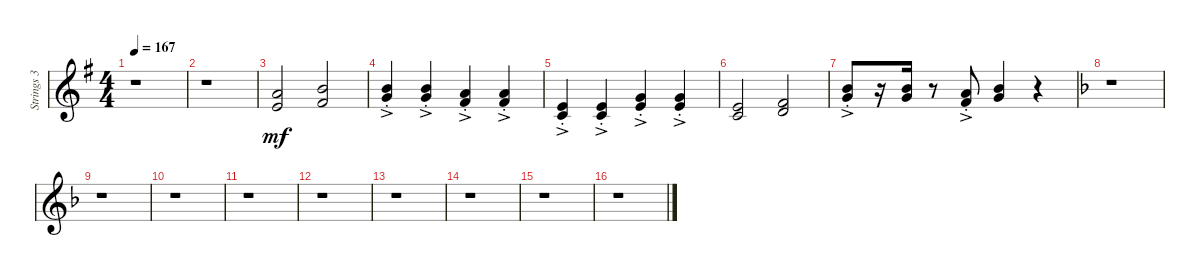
\track ("Strings 3" "Strings 3") {instrument voiceoohs}
\staff {score}
\tuning (E4 B3 G3 D3 A2 E2 B1) {hide}
\ts (4 4)
\tempo 167
\clef g2
\ks eminor
r.1{dy mf} |
r.1 |
(5.1 5.2).2 (2.1 12.2).2 |
(7.1{ac st} 8.2{ac st}).4 (3.1{ac st} 12.2{ac st}).4 (5.1{ac st} 7.2{ac st}).4 (2.1{ac st} 10.2{ac st}).4 |
(0.1{ac st} 1.2{ac st}).4 (0.1{ac st} 1.2{ac st}).4 (0.1{ac st} 8.2{ac st}).4 (3.1{ac st} 5.2{ac st}).4 |
(0.1 1.2).2 (2.1 3.2).2 |
(7.1{ac st} 8.2).8 r.16 (3.1 12.2).16 r.8 (5.1{ac st} 7.2).8 (3.1 12.2).4 r.4 |
\ks dminor
r.1 |
r.1 |
r.1 |
r.1 |
r.1 |
r.1 |
r.1 |
r.1 |
r.1
